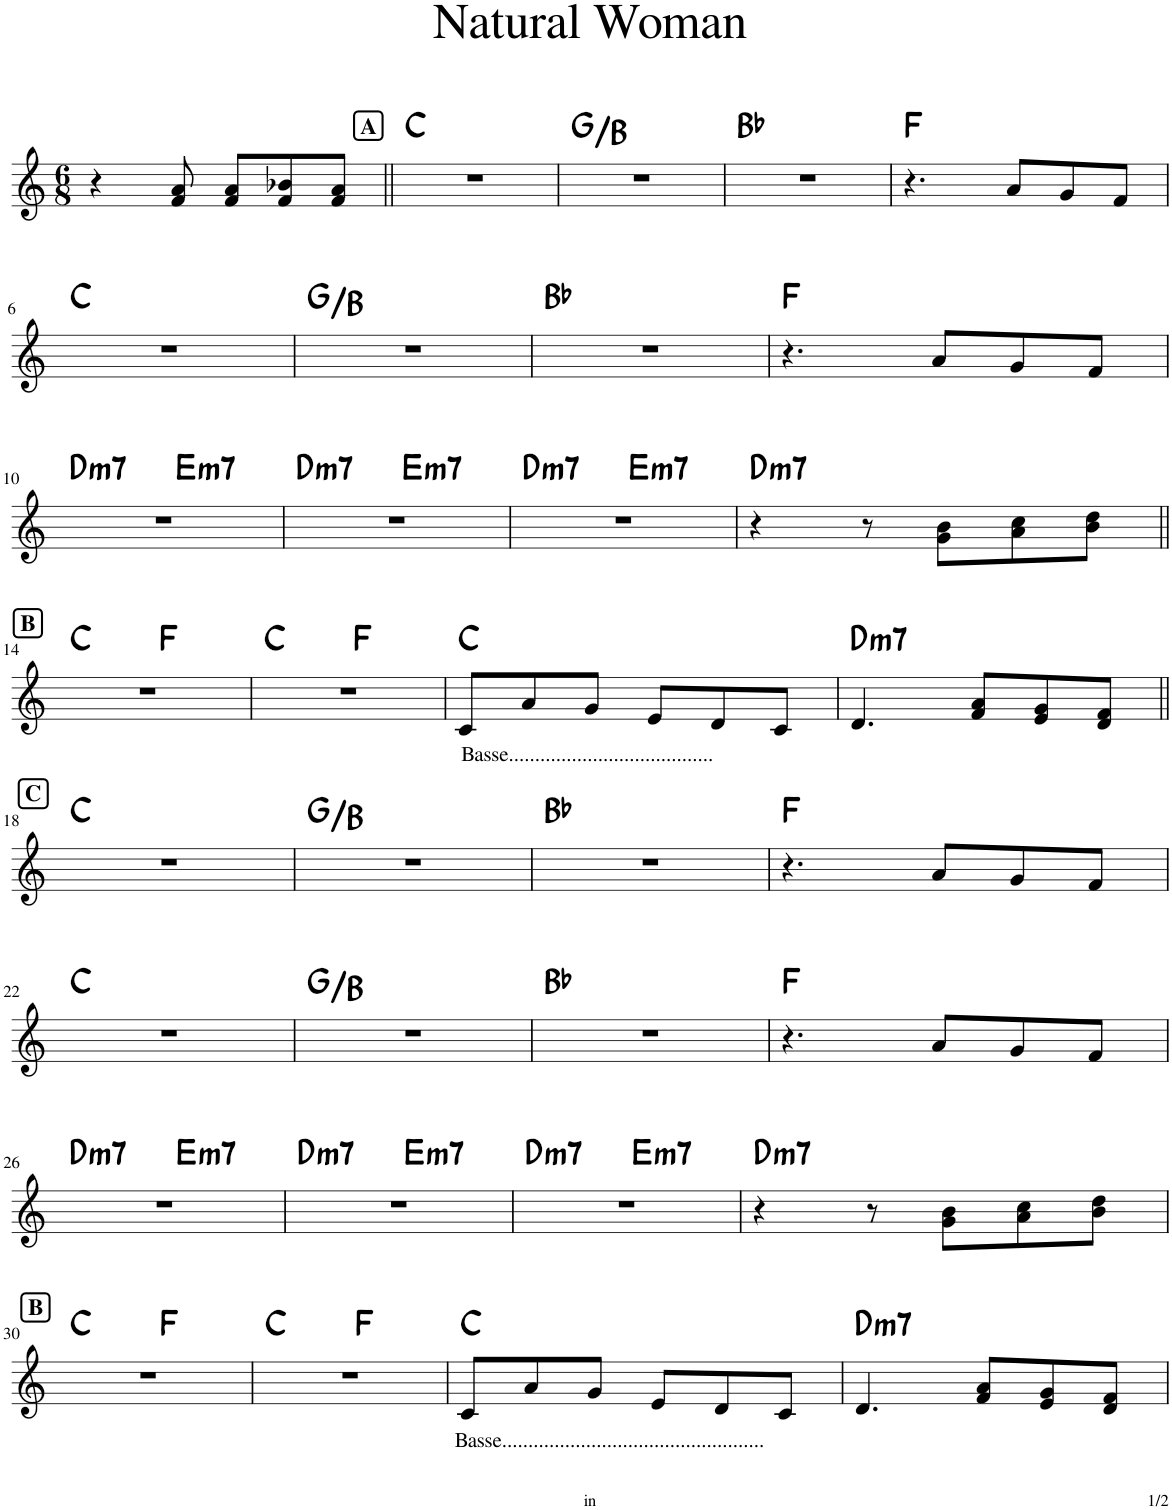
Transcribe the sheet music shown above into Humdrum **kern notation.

**kern	**harte
*part1	*part1
*staff1	*
*I"Piano	*
*I'Pno.	*
*clefG2	*
*k[]	*
*M6/8	*
=1	=1
4r	.
8f/ 8a/	.
8f/ 8a/L	.
8f/ 8b-X/	.
8f/ 8a/J	.
!!LO:REH:place=s1:a:B:cj:fs=11:t=A
=2||	=2||
2.r	C:maj
=3	=3
2.r	G:maj/3
=4	=4
2.r	Bb:maj
=5	=5
4.r	F:maj
8a/L	.
8g/	.
8f/J	.
!!LO:LB:g=z
=6	=6
2.r	C:maj
=7	=7
2.r	G:maj/3
=8	=8
2.r	Bb:maj
=9	=9
4.r	F:maj
8a/L	.
8g/	.
8f/J	.
!!LO:LB:g=z
=10	=10
!	!LO:H:kt=m7
*^	*
2.r	4.ryy	D:min7
!	!	!LO:H:kt=m7
.	4.ryy	E:min7
=11	=11	=11
!	!	!LO:H:kt=m7
2.r	4.ryy	D:min7
!	!	!LO:H:kt=m7
.	4.ryy	E:min7
=12	=12	=12
!	!	!LO:H:kt=m7
2.r	4.ryy	D:min7
!	!	!LO:H:kt=m7
.	4.ryy	E:min7
=13	=13	=13
!	!	!LO:H:kt=m7
*v	*v	*
4r	D:min7
8r	.
8g\ 8b\L	.
8a\ 8cc\	.
8b\ 8dd\J	.
!!LO:LB:g=z
!!LO:REH:place=s1:a:B:cj:fs=11:t=B
=14||	=14||
*^	*
2.r	4.ryy	C:maj
.	4.ryy	F:maj
=15	=15	=15
2.r	4.ryy	C:maj
.	4.ryy	F:maj
=16	=16	=16
!LO:TX:b:t=Basse.......................................	!	!
*v	*v	*
8c/L	C:maj
8a/	.
8g/J	.
8e/L	.
8d/	.
8c/J	.
=17	=17
!	!LO:H:kt=m7
4.d/	D:min7
8f/ 8a/L	.
8e/ 8g/	.
8d/ 8f/J	.
!!LO:LB:g=z
!!LO:REH:place=s1:a:B:cj:fs=11:t=C
=18||	=18||
2.r	C:maj
=19	=19
2.r	G:maj/3
=20	=20
2.r	Bb:maj
=21	=21
4.r	F:maj
8a/L	.
8g/	.
8f/J	.
!!LO:LB:g=z
=22	=22
2.r	C:maj
=23	=23
2.r	G:maj/3
=24	=24
2.r	Bb:maj
=25	=25
4.r	F:maj
8a/L	.
8g/	.
8f/J	.
!!LO:LB:g=z
=26	=26
!	!LO:H:kt=m7
*^	*
2.r	4.ryy	D:min7
!	!	!LO:H:kt=m7
.	4.ryy	E:min7
=27	=27	=27
!	!	!LO:H:kt=m7
2.r	4.ryy	D:min7
!	!	!LO:H:kt=m7
.	4.ryy	E:min7
=28	=28	=28
!	!	!LO:H:kt=m7
2.r	4.ryy	D:min7
!	!	!LO:H:kt=m7
.	4.ryy	E:min7
=29	=29	=29
!	!	!LO:H:kt=m7
*v	*v	*
4r	D:min7
8r	.
8g\ 8b\L	.
8a\ 8cc\	.
8b\ 8dd\J	.
!!LO:LB:g=z
!!LO:REH:place=s1:a:B:cj:fs=11:t=B
=30	=30
*^	*
2.r	4.ryy	C:maj
.	4.ryy	F:maj
=31	=31	=31
2.r	4.ryy	C:maj
.	4.ryy	F:maj
=32	=32	=32
!LO:TX:b:t=Basse..................................................	!	!
*v	*v	*
8c/L	C:maj
8a/	.
8g/J	.
8e/L	.
8d/	.
8c/J	.
=33	=33
!	!LO:H:kt=m7
4.d/	D:min7
8f/ 8a/L	.
8e/ 8g/	.
8d/ 8f/J	.
=	=
*-	*-
